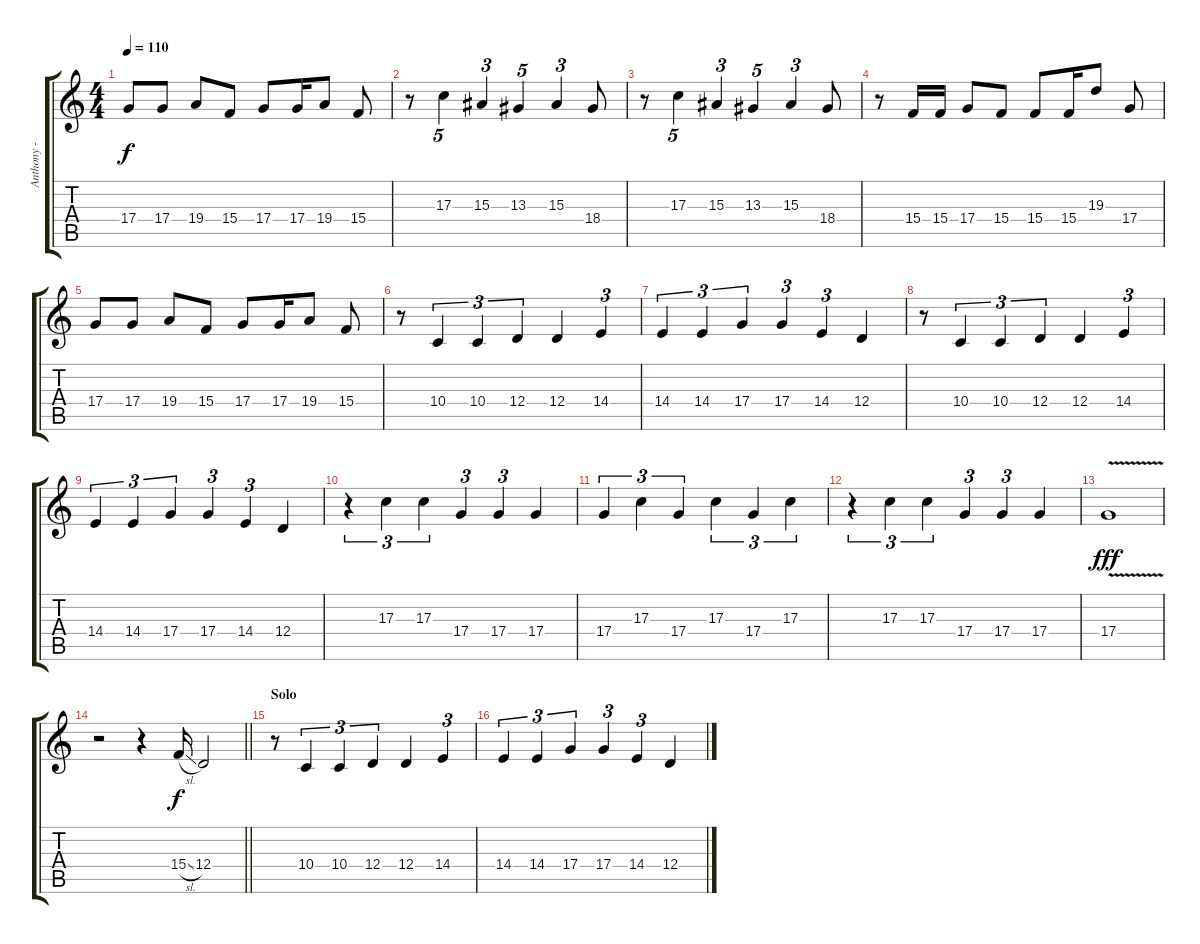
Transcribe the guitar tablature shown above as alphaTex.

\track ("Anthony - Vocals" "Anthony - ") {instrument fx5brightness}
\staff {score tabs}
\tuning (E4 B3 G3 D3 A2 E2) {hide}
\ts (4 4)
\tempo 110
\clef g2
\ks c
17.4.8{dy f} 17.4.8 19.4.8 15.4.8 17.4.8 17.4.16 19.4.8 15.4.8 |
r.8 17.3.4{tu (5 4)} 15.3.4{tu (3 2)} 13.3.4{tu (5 4)} 15.3.4{tu (3 2)} 18.4.8 |
r.8 17.3.4{tu (5 4)} 15.3.4{tu (3 2)} 13.3.4{tu (5 4)} 15.3.4{tu (3 2)} 18.4.8 |
r.8 15.4.16 15.4.16 17.4.8 15.4.8 15.4.8 15.4.16 19.3.8 17.4.8 |
17.4.8 17.4.8 19.4.8 15.4.8 17.4.8 17.4.16 19.4.8 15.4.8 |
r.8 10.4.4{tu (3 2)} 10.4.4{tu (3 2)} 12.4.4{tu (3 2)} 12.4.4 14.4.4{tu (3 2)} |
14.4.4{tu (3 2)} 14.4.4{tu (3 2)} 17.4.4{tu (3 2)} 17.4.4{tu (3 2)} 14.4.4{tu (3 2)} 12.4.4 |
r.8 10.4.4{tu (3 2)} 10.4.4{tu (3 2)} 12.4.4{tu (3 2)} 12.4.4 14.4.4{tu (3 2)} |
14.4.4{tu (3 2)} 14.4.4{tu (3 2)} 17.4.4{tu (3 2)} 17.4.4{tu (3 2)} 14.4.4{tu (3 2)} 12.4.4 |
r.4{tu (3 2)} 17.3.4{tu (3 2)} 17.3.4{tu (3 2)} 17.4.4{tu (3 2)} 17.4.4{tu (3 2)} 17.4.4 |
17.4.4{tu (3 2)} 17.3.4{tu (3 2)} 17.4.4{tu (3 2)} 17.3.4{tu (3 2)} 17.4.4{tu (3 2)} 17.3.4{tu (3 2)} |
r.4{tu (3 2)} 17.3.4{tu (3 2)} 17.3.4{tu (3 2)} 17.4.4{tu (3 2)} 17.4.4{tu (3 2)} 17.4.4 |
17.4{v}.1{dy fff} |
\barLineRight lightlight
r.2 r.4 15.4{sl}.16{dy f} 12.4.2 |
\section ("" "Solo")
r.8 10.4.4{tu (3 2)} 10.4.4{tu (3 2)} 12.4.4{tu (3 2)} 12.4.4 14.4.4{tu (3 2)} |
14.4.4{tu (3 2)} 14.4.4{tu (3 2)} 17.4.4{tu (3 2)} 17.4.4{tu (3 2)} 14.4.4{tu (3 2)} 12.4.4
